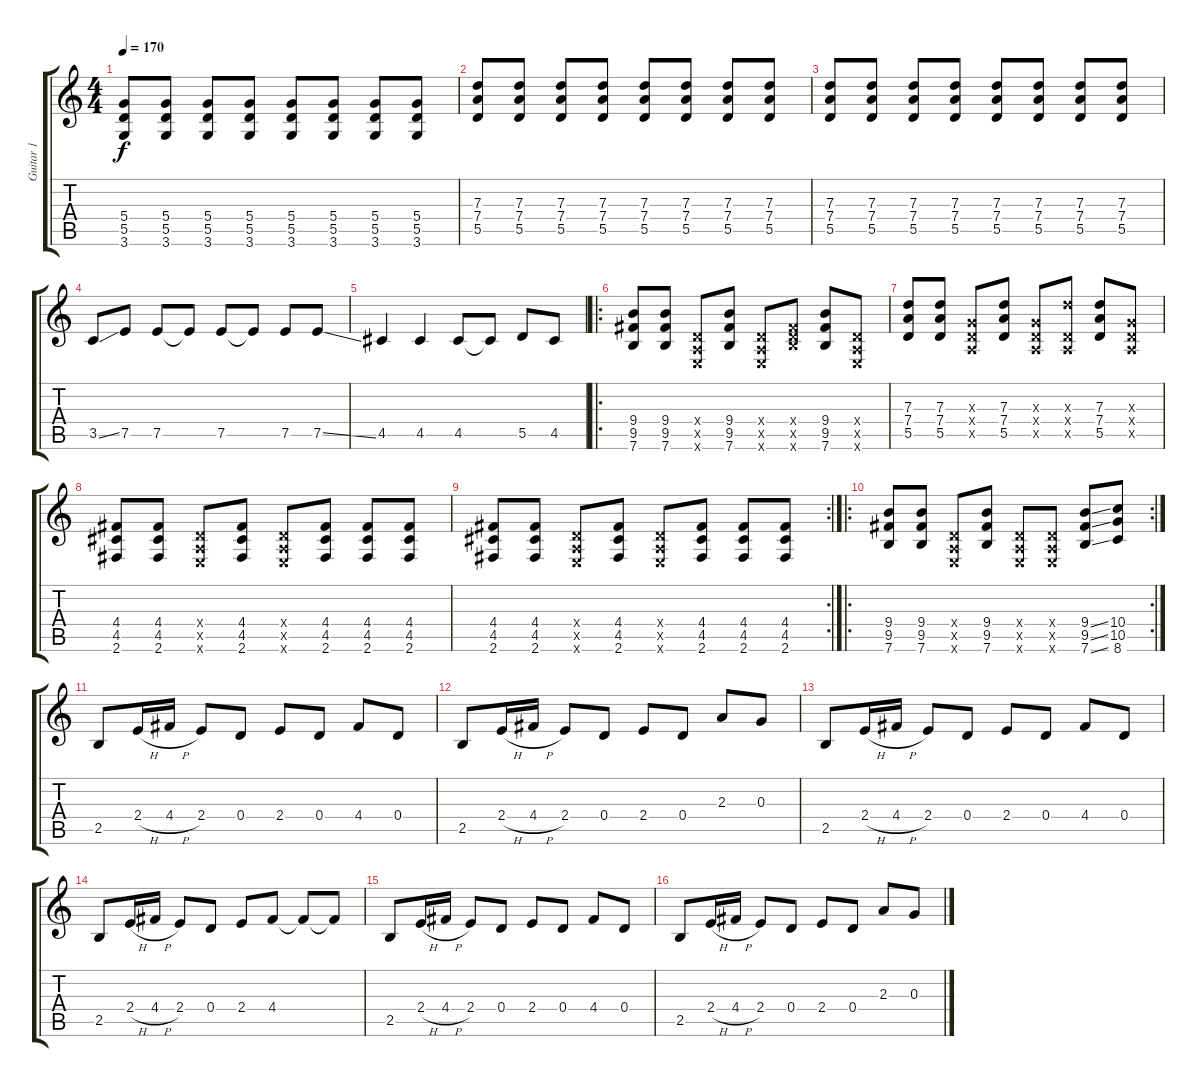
\track ("Guitar 1" "Guitar 1") {instrument overdrivenguitar}
\staff {score tabs}
\tuning (E4 B3 G3 D3 A2 E2) {hide}
\ts (4 4)
\tempo 170
\clef g2
\ks c
(5.4 5.5 3.6).8{dy f} (5.4 5.5 3.6).8 (5.4 5.5 3.6).8 (5.4 5.5 3.6).8 (5.4 5.5 3.6).8 (5.4 5.5 3.6).8 (5.4 5.5 3.6).8 (5.4 5.5 3.6).8 |
(7.3 7.4 5.5).8 (7.3 7.4 5.5).8 (7.3 7.4 5.5).8 (7.3 7.4 5.5).8 (7.3 7.4 5.5).8 (7.3 7.4 5.5).8 (7.3 7.4 5.5).8 (7.3 7.4 5.5).8 |
(7.3 7.4 5.5).8 (7.3 7.4 5.5).8 (7.3 7.4 5.5).8 (7.3 7.4 5.5).8 (7.3 7.4 5.5).8 (7.3 7.4 5.5).8 (7.3 7.4 5.5).8 (7.3 7.4 5.5).8 |
3.5{ss}.8 7.5.8 7.5.8 7.5{t}.8 7.5.8 7.5{t}.8 7.5.8 7.5{ss}.8 |
4.5.4 4.5.4 4.5.8 4.5{t}.8 5.5.8 4.5.8 |
\ro
(9.4 9.5 7.6).8 (9.4 9.5 7.6).8 (0.4{x} 0.5{x} 0.6{x}).8 (9.4 9.5 7.6).8 (0.4{x} 0.5{x} 0.6{x}).8 (0.4{x} 9.5{x} 7.6{x}).8 (9.4 9.5 7.6).8 (0.4{x} 0.5{x} 0.6{x}).8 |
(7.3 7.4 5.5).8 (7.3 7.4 5.5).8 (0.3{x} 0.4{x} 0.5{x}).8 (7.3 7.4 5.5).8 (0.3{x} 0.4{x} 0.5{x}).8 (7.3{x} 0.4{x} 0.5{x}).8 (7.3 7.4 5.5).8 (0.3{x} 0.4{x} 0.5{x}).8 |
(4.4 4.5 2.6).8 (4.4 4.5 2.6).8 (0.4{x} 0.5{x} 0.6{x}).8 (4.4 4.5 2.6).8 (0.4{x} 0.5{x} 0.6{x}).8 (4.4 4.5 2.6).8 (4.4 4.5 2.6).8 (4.4 4.5 2.6).8 |
\rc 2
(4.4 4.5 2.6).8 (4.4 4.5 2.6).8 (0.4{x} 0.5{x} 0.6{x}).8 (4.4 4.5 2.6).8 (0.4{x} 0.5{x} 0.6{x}).8 (4.4 4.5 2.6).8 (4.4 4.5 2.6).8 (4.4 4.5 2.6).8 |
\ro
\rc 2
(9.4 9.5 7.6).8 (9.4 9.5 7.6).8 (0.4{x} 0.5{x} 0.6{x}).8 (9.4 9.5 7.6).8 (0.4{x} 0.5{x} 0.6{x}).8 (0.4{x} 0.5{x} 0.6{x}).8 (9.4{ss} 9.5{ss} 7.6{ss}).8 (10.4 10.5 8.6).8 |
2.5.8 2.4{h}.16 4.4{h}.16 2.4.8 0.4.8 2.4.8 0.4.8 4.4.8 0.4.8 |
2.5.8 2.4{h}.16 4.4{h}.16 2.4.8 0.4.8 2.4.8 0.4.8 2.3.8 0.3.8 |
2.5.8 2.4{h}.16 4.4{h}.16 2.4.8 0.4.8 2.4.8 0.4.8 4.4.8 0.4.8 |
2.5.8 2.4{h}.16 4.4{h}.16 2.4.8 0.4.8 2.4.8 4.4.8 4.4{t}.8 4.4{t}.8 |
2.5.8 2.4{h}.16 4.4{h}.16 2.4.8 0.4.8 2.4.8 0.4.8 4.4.8 0.4.8 |
2.5.8 2.4{h}.16 4.4{h}.16 2.4.8 0.4.8 2.4.8 0.4.8 2.3.8 0.3.8
